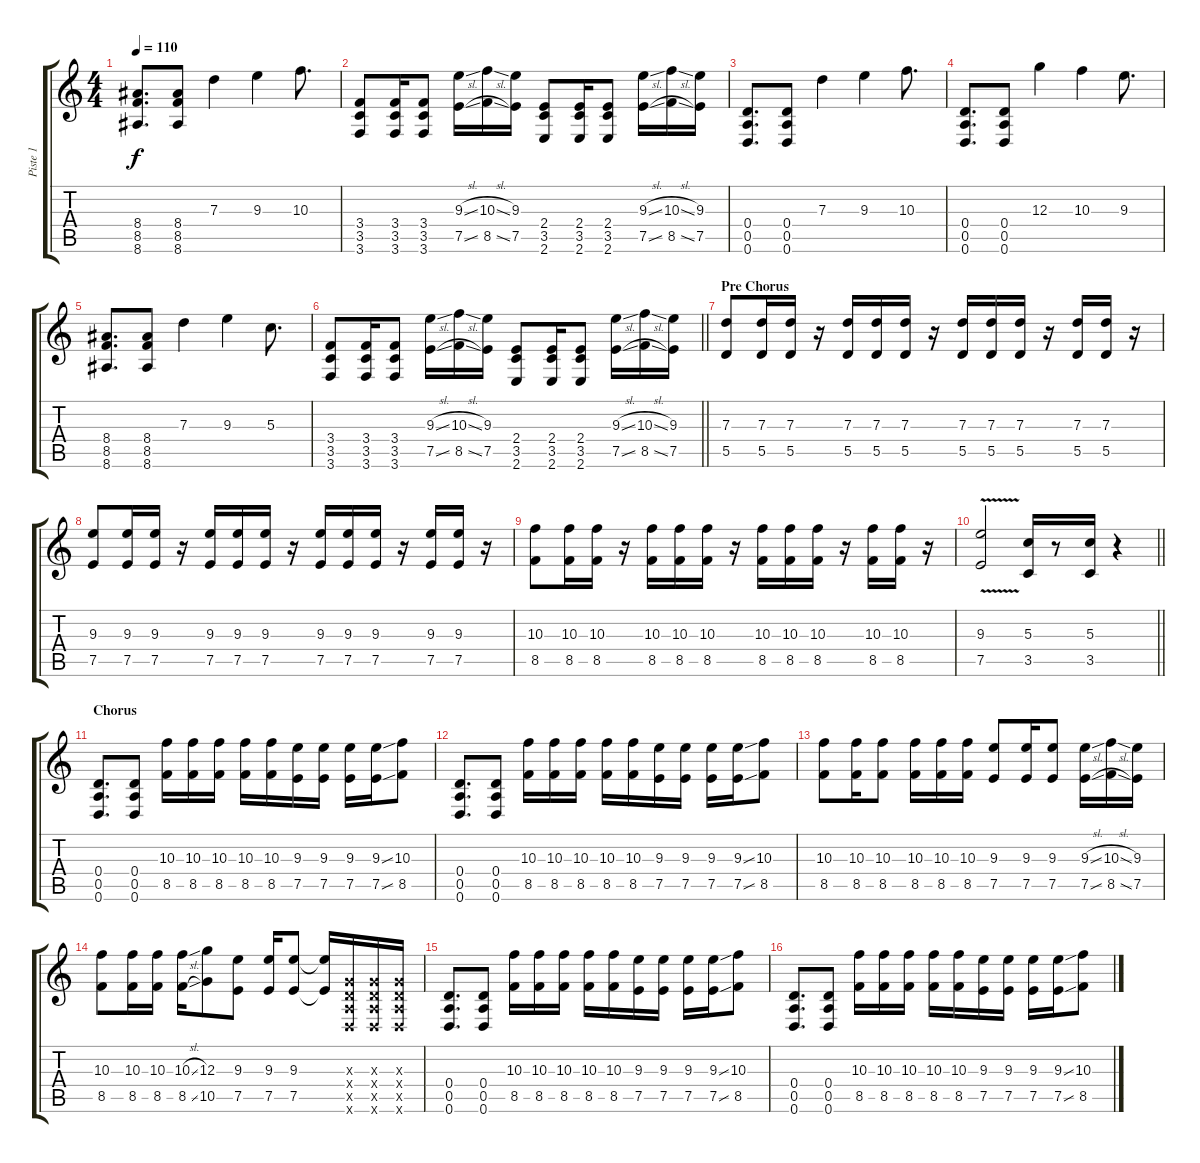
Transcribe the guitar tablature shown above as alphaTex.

\track ("Piste 1" "Piste 1") {instrument distortionguitar}
\staff {score tabs}
\tuning (E4 B3 G3 D3 A2 D2) {hide}
\ts (4 4)
\tempo 110
\clef g2
\ks c
(8.4 8.5 8.6).8{d dy f} (8.4 8.5 8.6).8 7.3.4 9.3.4 10.3.8{d} |
(3.4 3.5 3.6).8 (3.4 3.5 3.6).16 (3.4 3.5 3.6).8 (9.3{sl} 7.5{sl}).16 (10.3{sl} 8.5{sl}).16 (9.3 7.5).16 (2.4 3.5 2.6).8 (2.4 3.5 2.6).16 (2.4 3.5 2.6).8 (9.3{sl} 7.5{sl}).16 (10.3{sl} 8.5{sl}).16 (9.3 7.5).16 |
(0.4 0.5 0.6).8{d} (0.4 0.5 0.6).8 7.3.4 9.3.4 10.3.8{d} |
(0.4 0.5 0.6).8{d} (0.4 0.5 0.6).8 12.3.4 10.3.4 9.3.8{d} |
(8.4 8.5 8.6).8{d} (8.4 8.5 8.6).8 7.3.4 9.3.4 5.3.8{d} |
\barLineRight lightlight
(3.4 3.5 3.6).8 (3.4 3.5 3.6).16 (3.4 3.5 3.6).8 (9.3{sl} 7.5{sl}).16 (10.3{sl} 8.5{sl}).16 (9.3 7.5).16 (2.4 3.5 2.6).8 (2.4 3.5 2.6).16 (2.4 3.5 2.6).8 (9.3{sl} 7.5{sl}).16 (10.3{sl} 8.5{sl}).16 (9.3 7.5).16 |
\section ("" "Pre Chorus")
(7.3 5.5).8 (7.3 5.5).16 (7.3 5.5).16 r.16 (7.3 5.5).16 (7.3 5.5).16 (7.3 5.5).16 r.16 (7.3 5.5).16 (7.3 5.5).16 (7.3 5.5).16 r.16 (7.3 5.5).16 (7.3 5.5).16 r.16 |
(9.3 7.5).8 (9.3 7.5).16 (9.3 7.5).16 r.16 (9.3 7.5).16 (9.3 7.5).16 (9.3 7.5).16 r.16 (9.3 7.5).16 (9.3 7.5).16 (9.3 7.5).16 r.16 (9.3 7.5).16 (9.3 7.5).16 r.16 |
(10.3 8.5).8 (10.3 8.5).16 (10.3 8.5).16 r.16 (10.3 8.5).16 (10.3 8.5).16 (10.3 8.5).16 r.16 (10.3 8.5).16 (10.3 8.5).16 (10.3 8.5).16 r.16 (10.3 8.5).16 (10.3 8.5).16 r.16 |
\barLineRight lightlight
(9.3{v} 7.5).2 (5.3 3.5).16 r.8 (5.3 3.5).16 r.4 |
\section ("" "Chorus")
(0.4 0.5 0.6).8{d} (0.4 0.5 0.6).8 (10.3 8.5).16 (10.3 8.5).16 (10.3 8.5).16 (10.3 8.5).16 (10.3 8.5).16 (9.3 7.5).16 (9.3 7.5).16 (9.3 7.5).16 (9.3{ss} 7.5{ss}).16 (10.3 8.5).8 |
(0.4 0.5 0.6).8{d} (0.4 0.5 0.6).8 (10.3 8.5).16 (10.3 8.5).16 (10.3 8.5).16 (10.3 8.5).16 (10.3 8.5).16 (9.3 7.5).16 (9.3 7.5).16 (9.3 7.5).16 (9.3{ss} 7.5{ss}).16 (10.3 8.5).8 |
(10.3 8.5).8 (10.3 8.5).16 (10.3 8.5).8 (10.3 8.5).16 (10.3 8.5).16 (10.3 8.5).16 (9.3 7.5).8 (9.3 7.5).16 (9.3 7.5).8 (9.3{sl} 7.5{sl}).16 (10.3{sl} 8.5{sl}).16 (9.3 7.5).16 |
(10.3 8.5).8 (10.3 8.5).16 (10.3 8.5).16 (10.3{sl} 8.5{sl}).16 (12.3 10.5).8 (9.3 7.5).8 (9.3 7.5).16 (9.3 7.5).8 (9.3{t} 7.5{t}).16 (0.3{x} 0.4{x} 0.5{x} 0.6{x}).16 (0.3{x} 0.4{x} 0.5{x} 0.6{x}).16 (0.3{x} 0.4{x} 0.5{x} 0.6{x}).16 |
(0.4 0.5 0.6).8{d} (0.4 0.5 0.6).8 (10.3 8.5).16 (10.3 8.5).16 (10.3 8.5).16 (10.3 8.5).16 (10.3 8.5).16 (9.3 7.5).16 (9.3 7.5).16 (9.3 7.5).16 (9.3{ss} 7.5{ss}).16 (10.3 8.5).8 |
(0.4 0.5 0.6).8{d} (0.4 0.5 0.6).8 (10.3 8.5).16 (10.3 8.5).16 (10.3 8.5).16 (10.3 8.5).16 (10.3 8.5).16 (9.3 7.5).16 (9.3 7.5).16 (9.3 7.5).16 (9.3{ss} 7.5{ss}).16 (10.3 8.5).8
